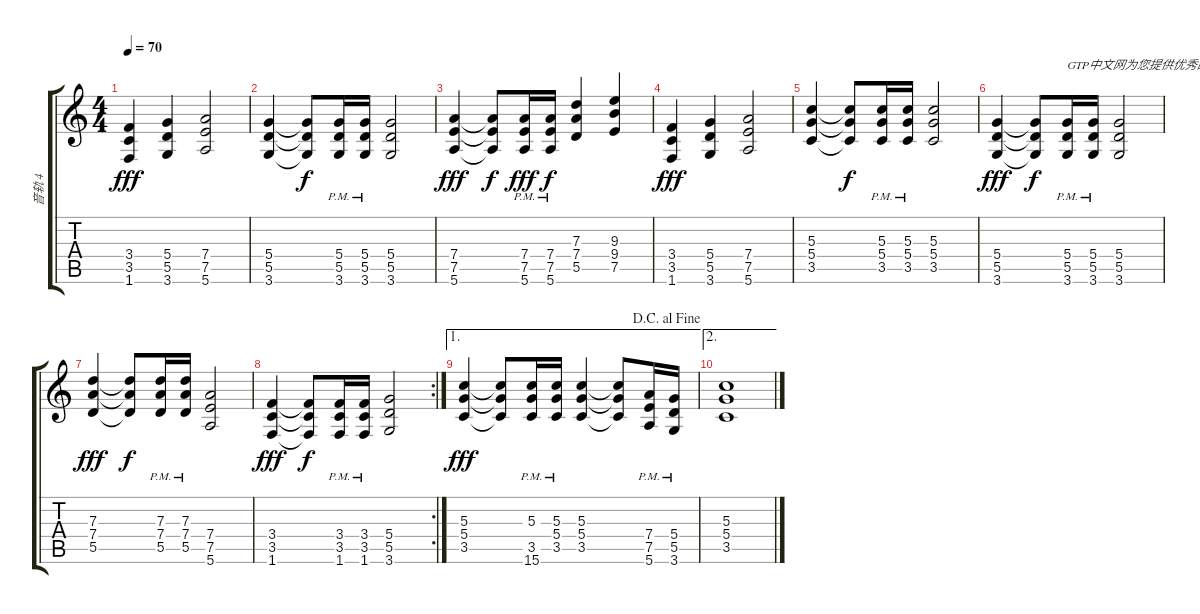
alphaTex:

\track ("音轨 4" "音轨 4") {instrument overdrivenguitar}
\staff {score tabs}
\tuning (E4 B3 G3 D3 A2 E2) {hide}
\ts (4 4)
\tempo 70
\clef g2
\ks c
(3.4 3.5 1.6).4{dy fff} (5.4 5.5 3.6).4 (7.4 7.5 5.6).2 |
(5.4 5.5 3.6).4 (5.4{t} 5.5{t} 3.6{t}).8{dy f} (5.4{pm} 5.5{pm} 3.6{pm}).16 (5.4{pm} 5.5{pm} 3.6{pm}).16 (5.4 5.5 3.6).2 |
(7.4 7.5 5.6).4{dy fff} (7.4{t} 7.5{t} 5.6{t}).8{dy f} (7.4{pm} 7.5{pm} 5.6{pm}).16{dy fff} (7.4{pm} 7.5{pm} 5.6{pm}).16{dy f} (7.3 7.4 5.5).4 (9.3 9.4 7.5).4 |
(3.4 3.5 1.6).4{dy fff} (5.4 5.5 3.6).4 (7.4 7.5 5.6).2 |
(5.3 5.4 3.5).4 (5.3{t} 5.4{t} 3.5{t}).8{dy f} (5.3{pm} 5.4{pm} 3.5{pm}).16 (5.3{pm} 5.4{pm} 3.5{pm}).16 (5.3 5.4 3.5).2 |
(5.4 5.5 3.6).4{dy fff} (5.4{t} 5.5{t} 3.6{t}).8{dy f} (5.4{pm} 5.5{pm} 3.6{pm}).16{txt "GTP中文网为您提供优秀的谱子"} (5.4{pm} 5.5{pm} 3.6{pm}).16 (5.4 5.5 3.6).2 |
(7.3 7.4 5.5).4{dy fff} (7.3{t} 7.4{t} 5.5{t}).8{dy f} (7.3{pm} 7.4{pm} 5.5{pm}).16 (7.3{pm} 7.4{pm} 5.5{pm}).16 (7.4 7.5 5.6).2 |
\rc 2
(3.4 3.5 1.6).4{dy fff} (3.4{t} 3.5{t} 1.6{t}).8{dy f} (3.4 3.5{pm} 1.6{pm}).16 (3.4{pm} 3.5{pm} 1.6{pm}).16 (5.4 5.5 3.6).2 |
\ae 1
\jump dacapoalfine
(5.3 5.4 3.5).4{dy fff} (5.3{t} 5.4{t} 3.5{t}).8 (5.3{pm} 3.5{pm} 15.6).16 (5.3{pm} 5.4{pm} 3.5{pm}).16 (5.3 5.4 3.5).4 (5.3{t} 5.4{t} 3.5{t}).8 (7.4{pm} 7.5{pm} 5.6{pm}).16 (5.4{pm} 5.5{pm} 3.6{pm}).16 |
\ae 2
(5.3 5.4 3.5).1
